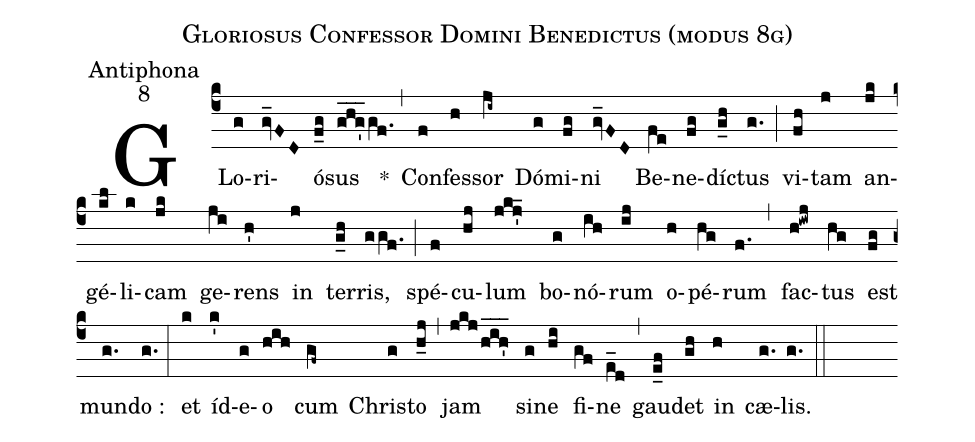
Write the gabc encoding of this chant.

name:Gloriosus Confessor Domini Benedictus (modus 8g);
office-part:Antiphona;
mode:8;
%%
(c4) GLo(g)ri(gv_FD)ó(f_g)sus(ghg'___gf.) *(,) Con(f)fes(h)sor(ji~) Dó(g)mi(fg)ni(gv_FD) Be(fe)ne(fg)díc(g_h)tus(g.) (;) vi(fh)tam(j) an(jk)gé(kl)li(k)cam(jk) ge(ji)rens(h') in(j) ter(g_h)ris,(ggf.) (;) spé(f)cu(hj)lum(j!k!j'_) bo(g)nó(ih)rum(ij) o(h)pé(hg)rum(f.) (,) fac(h!iwj)tus(hg) est(fg) mun(g.)do :(g.) (:) et(k) íd(k')e(g)o(hih) cum(gf~) Chris(g)to(h_j) (,) jam(jkj/hih'___) si(g)ne(hi) fi(gf)ne(e_d) (,) gau(e_f)det(gh) in(h) cæ(g.)lis.(g.) (::)
